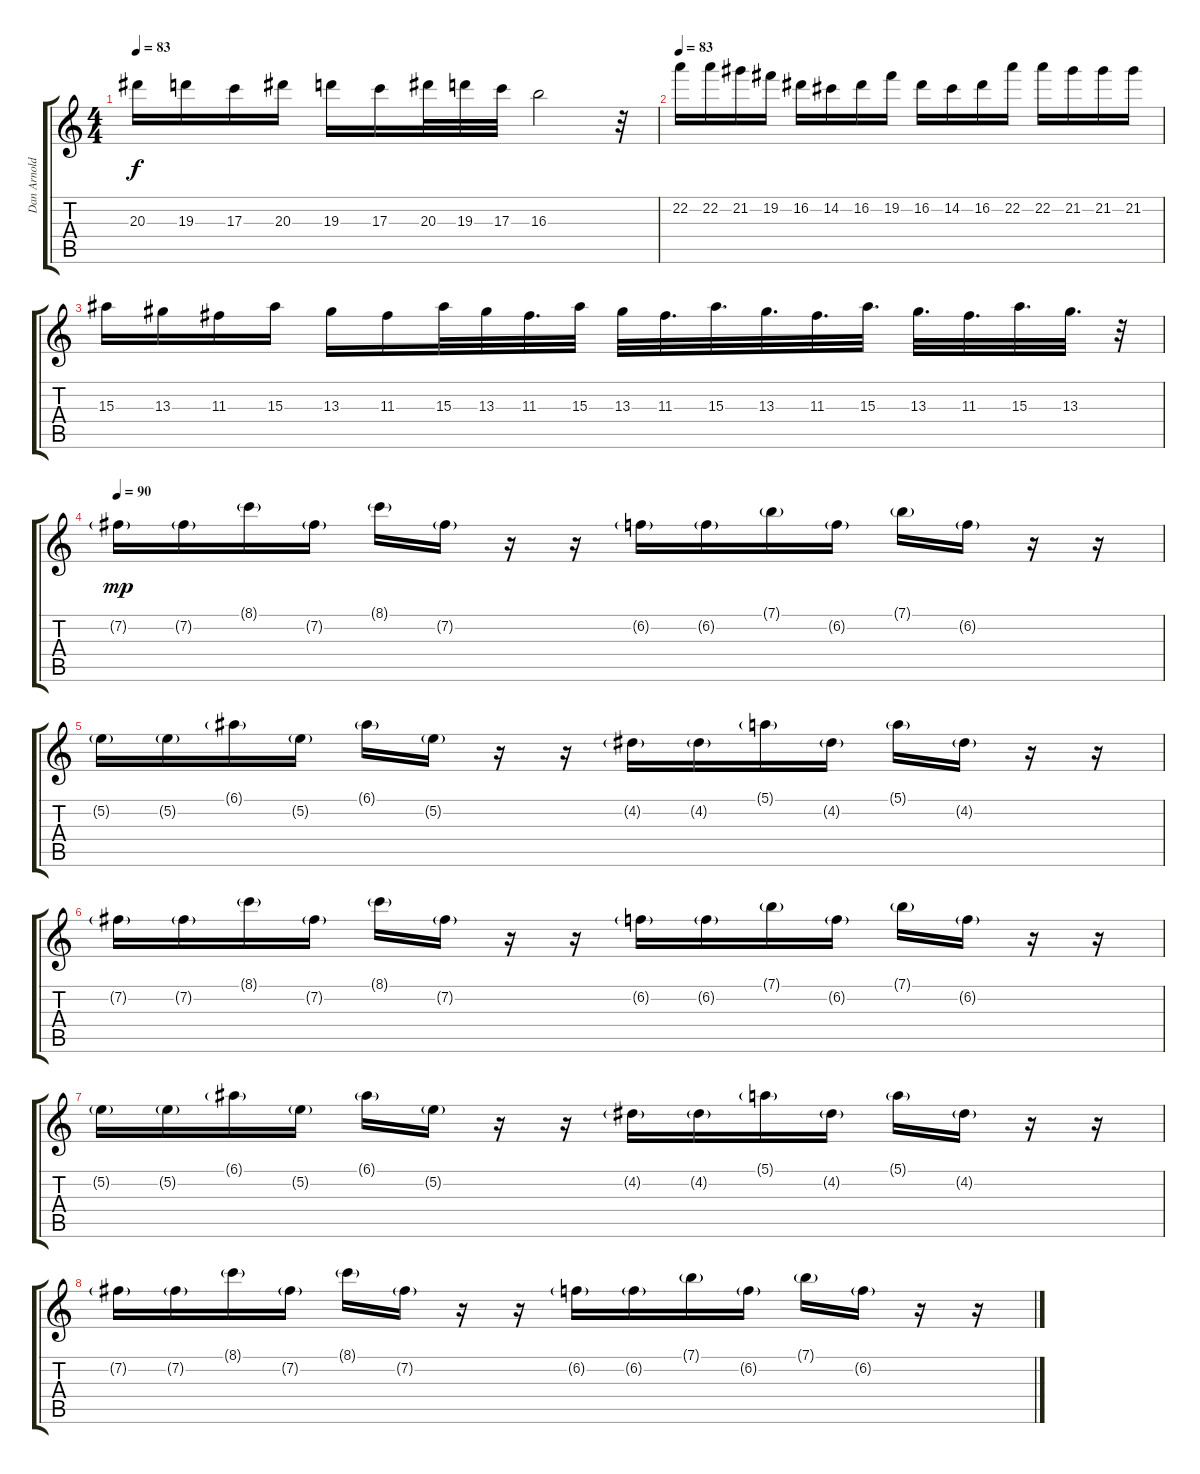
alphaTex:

\track ("Dan Arnold" "Dan Arnold") {instrument overdrivenguitar}
\staff {score tabs}
\tuning (E4 B3 G3 D3 A2 D2) {hide}
\ts (4 4)
\tempo 83
\clef g2
\ks c
20.3.16{dy f} 19.3.16 17.3.16 20.3.16 19.3.16 17.3.16 20.3.32 19.3.32 17.3.32 16.3.2 r.32 |
\tempo 83
22.2.16 22.2.16 21.2.16 19.2.16 16.2.16 14.2.16 16.2.16 19.2.16 16.2.16 14.2.16 16.2.16 22.2.16 22.2.16 21.2.16 21.2.16 21.2.16 |
15.3.16 13.3.16 11.3.16 15.3.16 13.3.16 11.3.16 15.3.32 13.3.32 11.3.32{d} 15.3.32 13.3.32 11.3.32{d} 15.3.32{d} 13.3.32{d} 11.3.32{d} 15.3.32{d} 13.3.32{d} 11.3.32{d} 15.3.32{d} 13.3.32{d} r.32 |
\tempo 90
7.2{g}.16{dy mp volume 16 instrument electricguitarclean} 7.2{g}.16 8.1{g}.16 7.2{g}.16 8.1{g}.16 7.2{g}.16 r.16 r.16 6.2{g}.16 6.2{g}.16 7.1{g}.16 6.2{g}.16 7.1{g}.16 6.2{g}.16 r.16 r.16 |
5.2{g}.16 5.2{g}.16 6.1{g}.16 5.2{g}.16 6.1{g}.16 5.2{g}.16 r.16 r.16 4.2{g}.16 4.2{g}.16 5.1{g}.16 4.2{g}.16 5.1{g}.16 4.2{g}.16 r.16 r.16 |
7.2{g}.16 7.2{g}.16 8.1{g}.16 7.2{g}.16 8.1{g}.16 7.2{g}.16 r.16 r.16 6.2{g}.16 6.2{g}.16 7.1{g}.16 6.2{g}.16 7.1{g}.16 6.2{g}.16 r.16 r.16 |
5.2{g}.16 5.2{g}.16 6.1{g}.16 5.2{g}.16 6.1{g}.16 5.2{g}.16 r.16 r.16 4.2{g}.16 4.2{g}.16 5.1{g}.16 4.2{g}.16 5.1{g}.16 4.2{g}.16 r.16 r.16 |
7.2{g}.16 7.2{g}.16 8.1{g}.16 7.2{g}.16 8.1{g}.16 7.2{g}.16 r.16 r.16 6.2{g}.16 6.2{g}.16 7.1{g}.16 6.2{g}.16 7.1{g}.16 6.2{g}.16 r.16 r.16
